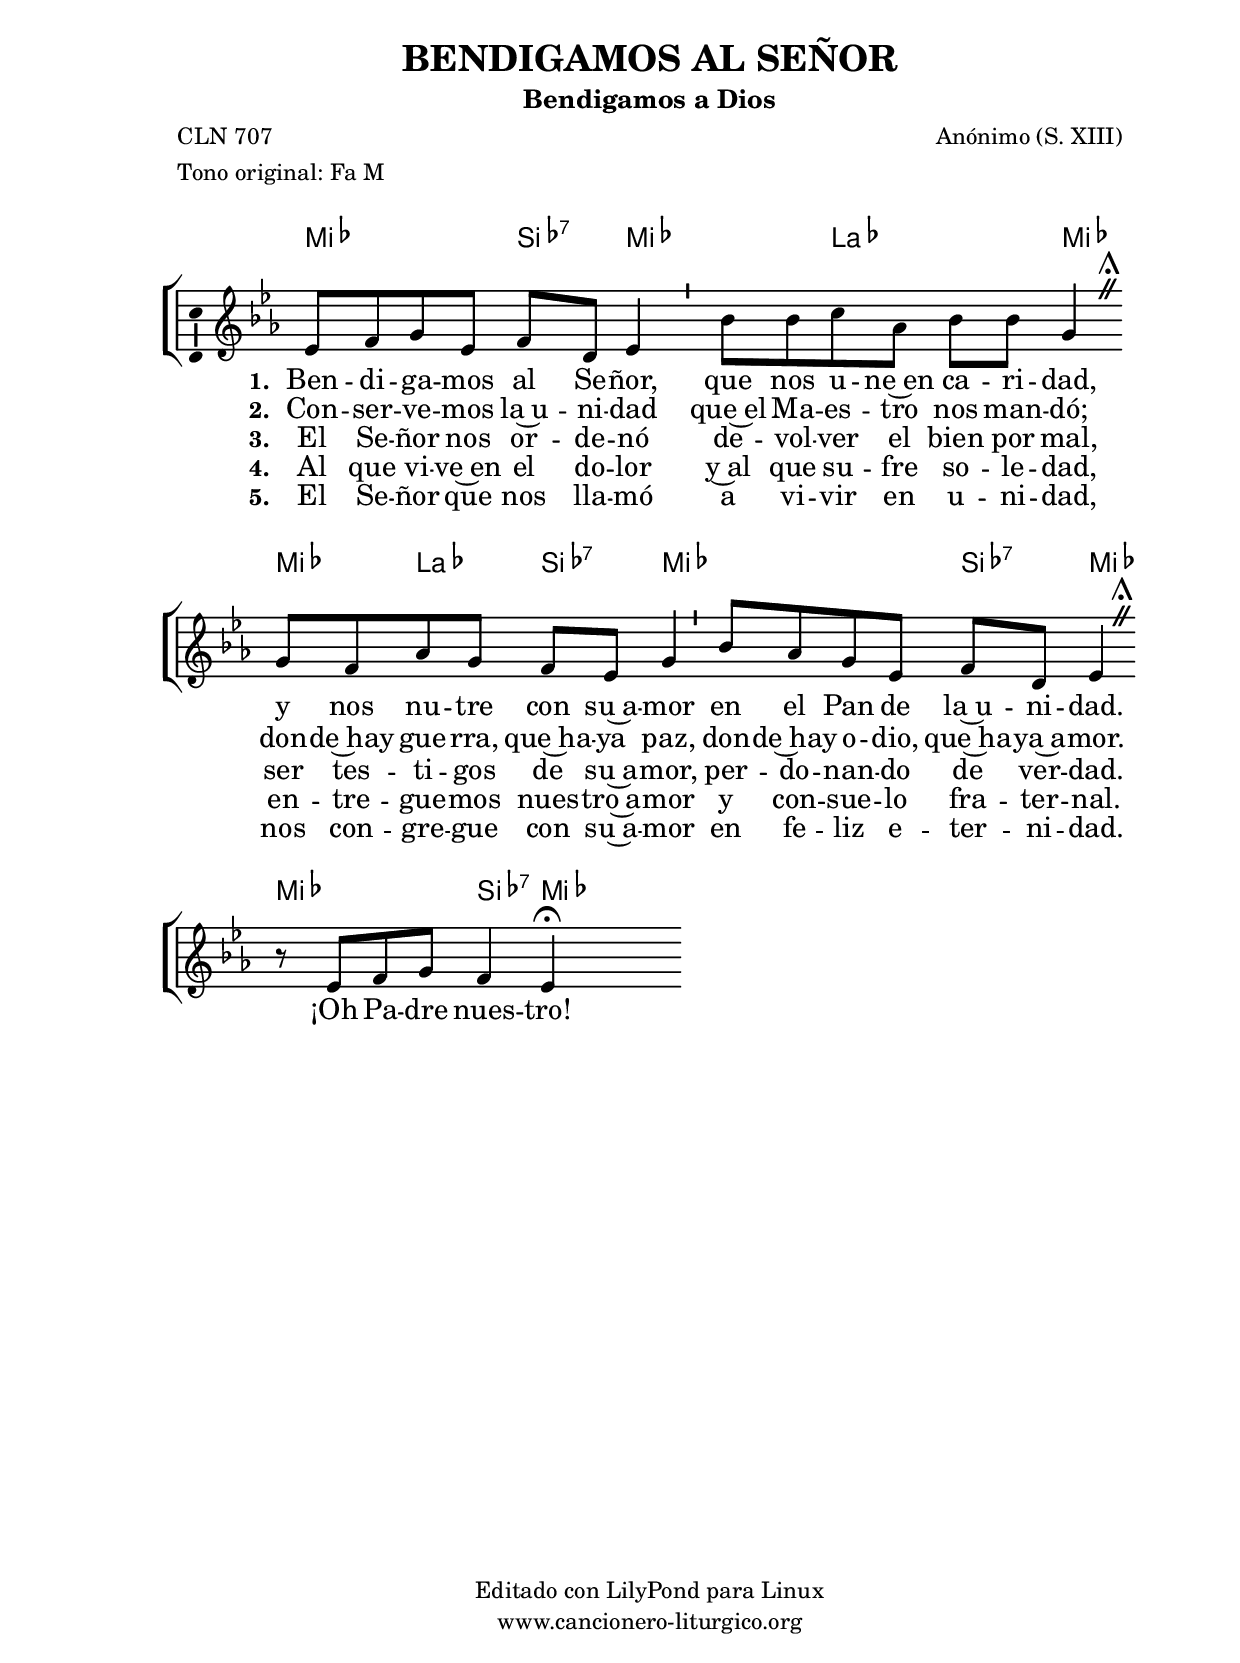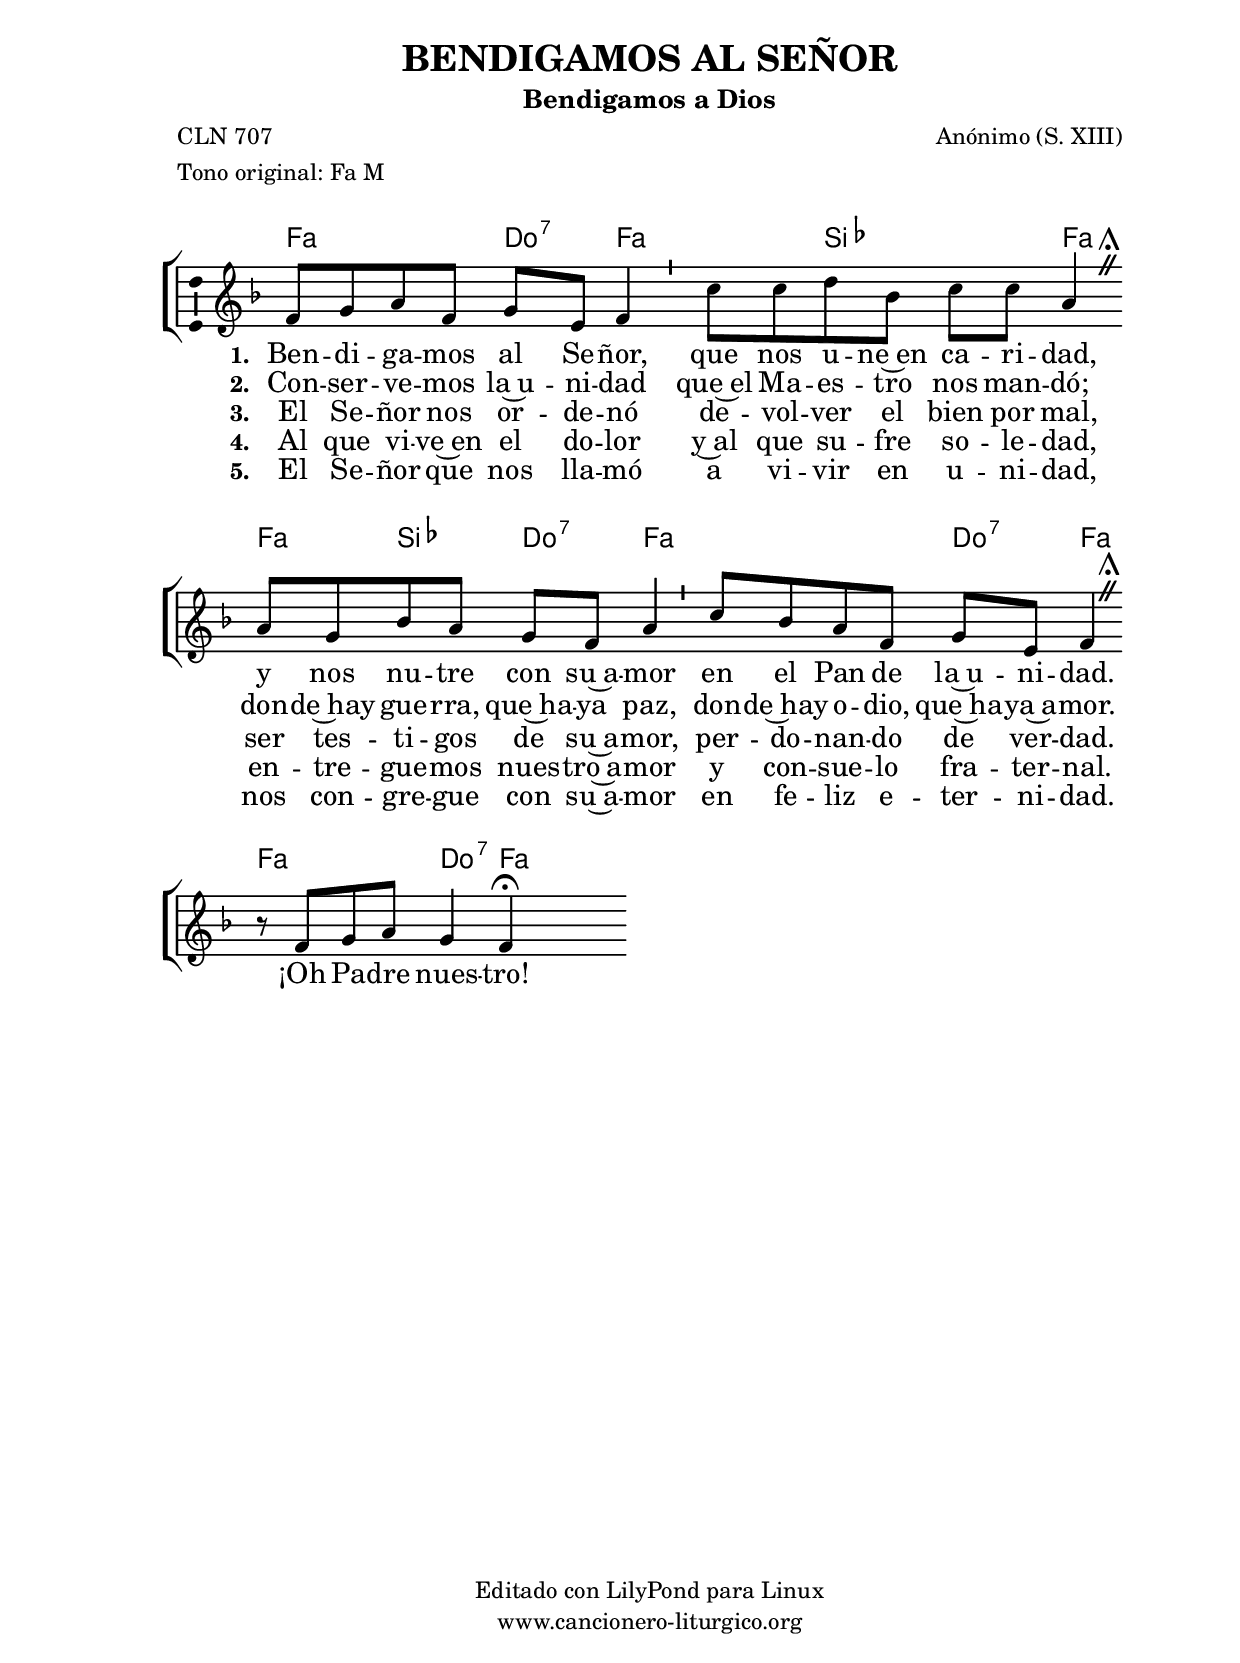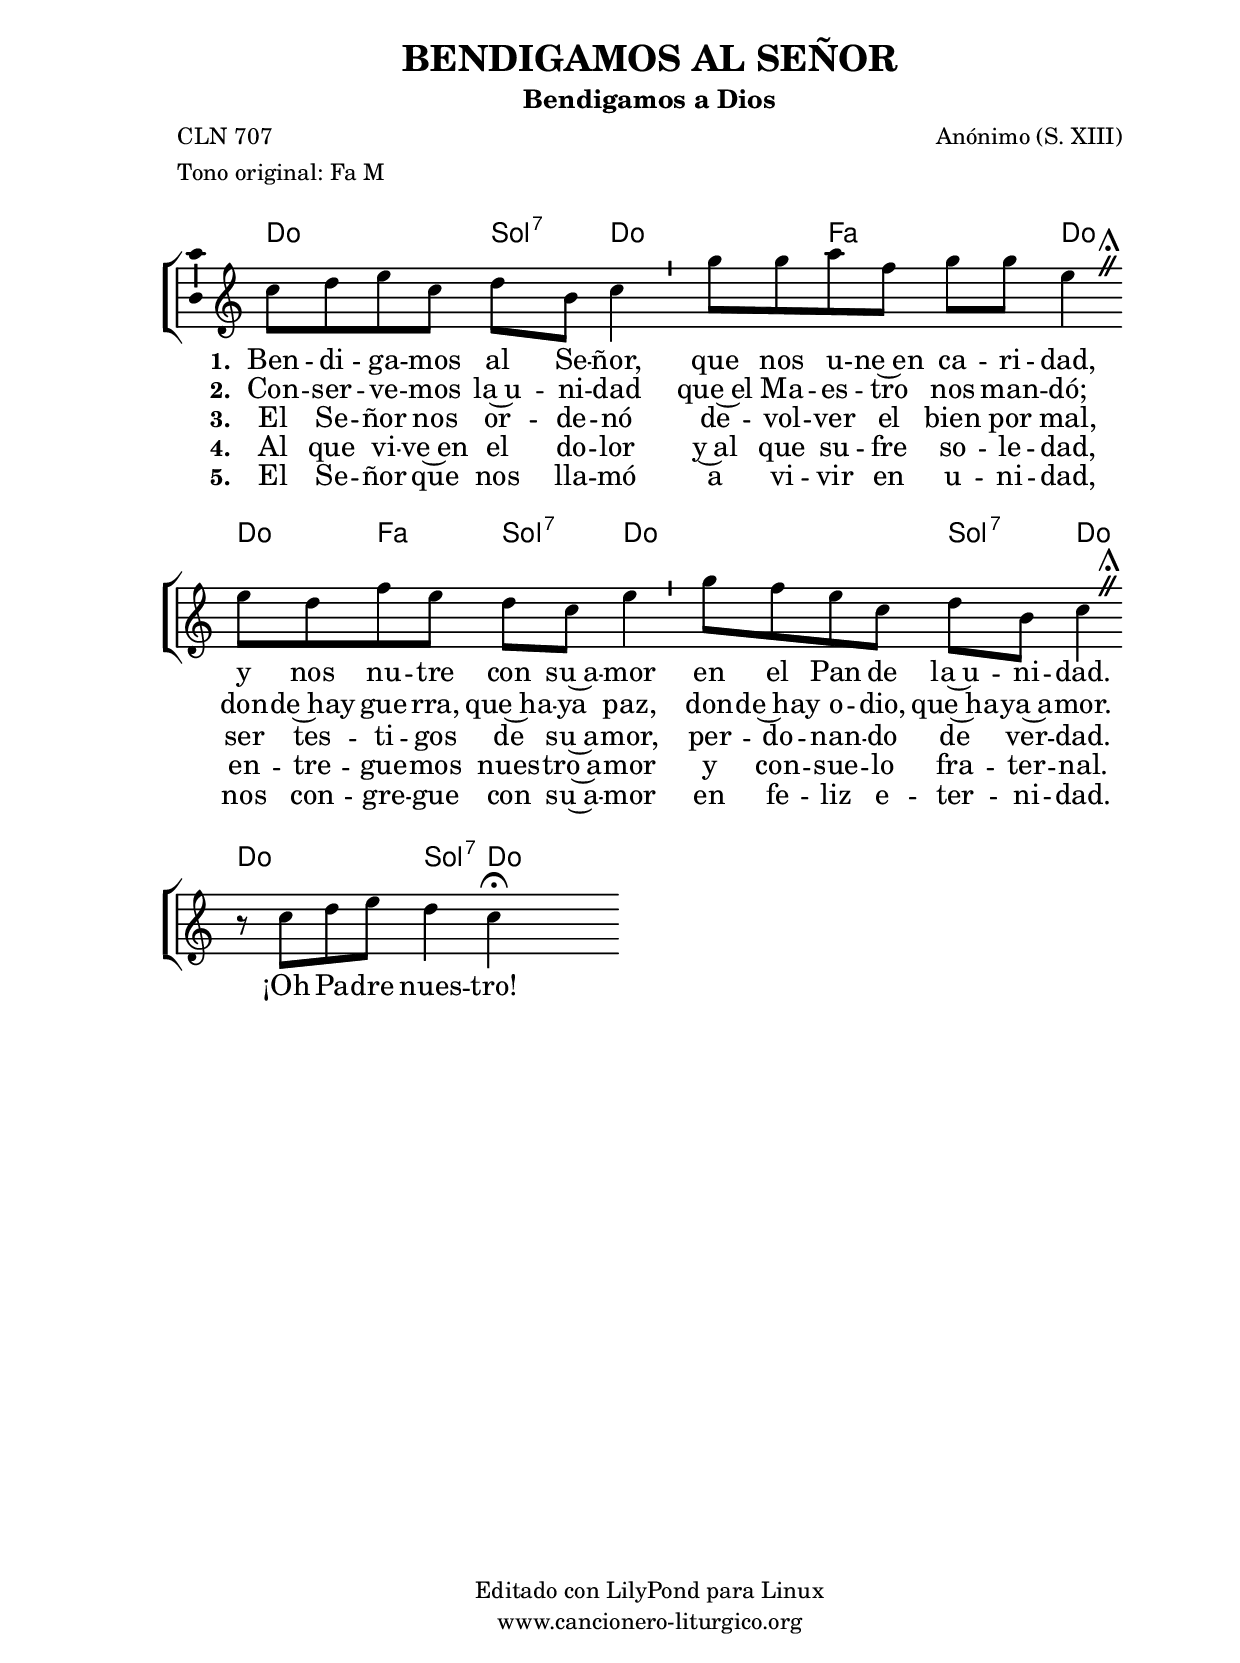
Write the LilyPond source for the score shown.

%
%para convertir .midi en .wav:
%timidity filename.midi -Ow -o finename.wav
%
%
%Para convertir de .wav a .mp3:
%lame -h -m j filename.wav
%
%
%para escuchar el midi:
%timidity nombrefichero.midi
%


%versión de lilypond para la que se ha escrito esta partitura:
\version "2.16.0"

	%Tamaño papel
	#(set-default-paper-size "a4")
	%Tamaño partitura
	#(set-global-staff-size 20)
	%No responde al pulsar sobre una nota
	#(ly:set-option 'point-and-click #f)

%parámetros del encabezamiento:
\header {
	title = "BENDIGAMOS AL SEÑOR"
	subtitle = "Bendigamos a Dios"
	composer = "Anónimo (S. XIII)"
	poet = "CLN 707"
	meter = "Tono original: Fa M"
	arranger = ""
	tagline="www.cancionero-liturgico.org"
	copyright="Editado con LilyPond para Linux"
	}

%para incluir divisiones gregorianas
\include "gregorian.ly"

%parámetros asociados al papel:
\paper  {
	oddHeaderMarkup = \markup {\fill-line { \on-the-fly #not-first-page \fromproperty #'header:title \on-the-fly #not-first-page \fromproperty #'header:composer }}
	evenHeaderMarkup = \markup {\fill-line { \fromproperty #'header:composer \fromproperty #'header:title }}
	#(set-paper-size "a4")
	print-page-number = ##f
	first-page-number = 1
	print-first-page-number = ##f
%	head-separation = 3.0 \cm
	top-margin = 2.0 \cm
	bottom-margin = 0.5\cm
%%%	bottom-margin = 0.0\cm
	left-margin = 3.0 \cm
	line-width = 16.0 \cm 
	indent = 8\mm
	interscoreline = 2.\mm
	between-system-space = 15\mm
%	para que las partituras no llenen la hoja:
	ragged-bottom = ##t
%	idem para la última hoja:
	ragged-last-bottom = ##f
%	para que las partituras llenen el ancho del papel:
	ragged-last = ##f
	after-title-space = 2.5 \cm
%page-count=1
system-count=3

	%Flexible Vertical Spacing
%	markup-markup-spacing =
%	#'((basic-distance . 15) (minimum-distance . 15) (padding . 3))
	markup-system-spacing =
	#'((basic-distance . 15) (minimum-distance . 15) (padding . 3))
	system-system-spacing =
	#'((basic-distance . 15) (minimum-distance . 15) (padding . 3))
	score-system-spacing =
	#'((basic-distance . 15) (minimum-distance . 15) (padding . 5))
%	top-system-spacing = % header
%	#'((basic-distance . 8) (minimum-distance . 0) (padding . 0))
%	top-markup-spacing =
%	#'((basic-distance . 20) (minimum-distance . 20) (padding . 0))
	last-bottom-spacing = % footer
	#'((basic-distance . 5) (minimum-distance . 5) (padding . 0))
%	score-markup-spacing =
%	#'((basic-distance . 16) (minimum-distance . 13) (padding . 0))

	}


%parámetros que afectan a toda la partitura:
global =  {
	%clave de sol (G):
	\clef G
	%armadura:
	\transpose f ees
	\key f \major
	\tempo 4=80
	\set Score.tempoHideNote = ##t
	}


acordes = {
	\italianChords
	\chordmode {
	\transpose f ees
{

f2 c4:7 f
f4 bes2 f4
f4 bes c:7 f
f f c:7 f
f f c:7 f

	}
	}
}

melodia = 

	\transpose f ees
{
	\relative c'{
	\time 4/4

f8 g a f g e f4
\divisioMinima
c'8 c d bes c c a4
\divisioMaior
\break
a8 g bes a g f a4
\divisioMinima \noBreak
c8 bes a f g e f4
\divisioMaior
\break
r8 f8 g a g4 f \fermata
s1
\finalis

%\bar "|."
	}
	}


texto = \lyricmode {
\set stanza =#"1. " Ben -- di -- ga -- mos al Se -- ñor,
que nos u -- ne~en ca -- ri -- dad,
y nos nu -- tre con su~a -- mor
en el Pan de la~u -- ni -- dad.
¡Oh Pa -- dre nues -- tro!

	}

textodos = \lyricmode {
\set stanza =#"2. " Con -- ser -- ve -- mos la~u -- ni -- dad
que~el Ma -- es -- tro nos man -- dó;
don -- de~hay gue -- rra, que~ha -- ya paz,
don -- de~hay o -- dio, que~ha -- ya~a -- mor.

	}

textotres = \lyricmode {
\set stanza =#"3. " El Se -- ñor nos or -- de -- nó
de -- vol -- ver el bien por mal,
ser tes -- ti -- gos de su~a -- mor,
per -- do -- nan -- do de ver -- dad.

	}

textocuatro = \lyricmode {
\set stanza =#"4. " Al que vi -- ve~en el do -- lor
y~al que su -- fre so -- le -- dad,
en -- tre -- gue -- mos nues -- tro~a -- mor
y con -- sue -- lo fra -- ter -- nal.

	}

textocinco = \lyricmode {
\set stanza =#"5. " El Se -- ñor que nos lla -- mó
a vi -- vir en u -- ni -- dad,
nos con -- gre -- gue con su~a -- mor
en fe -- liz e -- ter -- ni -- dad.

	}



acordesStaff = \context ChordNames = acordesStaff <<
	\set chordChanges = ##t
	\acordes
	>>


vozStaff = \context Voice = vozStaff
\with {\consists "Ambitus_engraver"}
<<
%	\set Staff.instrumentName = ""
%	\set Staff.shortInstrumentName = ""
%	\set Staff.midiInstrument = #"clarinet"
%	\set Staff.midiInstrument = #"cello"
%	\set Staff.midiInstrument = #"flute"
	\set Staff.midiInstrument = #"electric guitar (jazz)"
%	\set Staff.midiInstrument = #"english horn"
%	\set Staff.midiInstrument = #"violin"
%	\set Staff.midiInstrument = #"glockenspiel"
	\set Staff.midiMinimumVolume = #0.7
	\set Staff.midiMaximumVolume = #0.9
	\global
	\melodia
	>>

textoStaff = \context Lyrics = textoStaff <<
	\lyricsto vozStaff \texto
	>>

textodosStaff = \context Lyrics = textodosStaff <<
	\lyricsto vozStaff \textodos
	>>

textotresStaff = \context Lyrics = textotresStaff <<
	\lyricsto vozStaff \textotres
	>>

textocuatroStaff = \context Lyrics = textocuatroStaff <<
	\lyricsto vozStaff \textocuatro
	>>

textocincoStaff = \context Lyrics = textocincoStaff <<
	\lyricsto vozStaff \textocinco
	>>

\book {
	\score {
		\context ChoirStaff {
			\override StaffGroup.SystemStartBracket #'collapse-height = #1
			\override Score.SystemStartBar #'collapse-height = #1
			<<
			\acordesStaff
			\vozStaff
			\textoStaff
			\textodosStaff
			\textotresStaff
			\textocuatroStaff
			\textocincoStaff
			>>
			}
		\layout {
	    		\context {
				\Lyrics
				\override LyricText #'font-size = #2
				}
	   		 \context {
				\Score
				\override StaffSymbol #'staff-space = #(magstep +3)
				}
			 \context {
				\Staff
				\remove "Time_signature_engraver"
				\override BarLine #'transparent = ##t
				}
			}
		}
	\score {
		\unfoldRepeats
		\context ChoirStaff {
			<<
			\acordesStaff
			\vozStaff
			>>
			}
		\midi {
	  		\context {
	  			\Score
				tempoWholesPerMinute = #(ly:make-moment 70 4)
				}
			}
		}
	}



#(define output-suffix "C")
\book {
	\score {
		\context ChoirStaff {
			\override StaffGroup.SystemStartBracket #'collapse-height = #1
			\override Score.SystemStartBar #'collapse-height = #1
\transpose c d
			<<
			\acordesStaff
			\vozStaff
			\textoStaff
			\textodosStaff
			\textotresStaff
			\textocuatroStaff
			\textocincoStaff
			>>
			}
		\layout {
	    		\context {
				\Lyrics
				\override LyricText #'font-size = #2
				}
	   		 \context {
				\Score
				\override StaffSymbol #'staff-space = #(magstep +3)
				}
			 \context {
				\Staff
				\remove "Time_signature_engraver"
				\override BarLine #'transparent = ##t
				}
			}
		}
	}

#(define output-suffix "S")
\book {
	\score {
		\context ChoirStaff {
			\override StaffGroup.SystemStartBracket #'collapse-height = #1
			\override Score.SystemStartBar #'collapse-height = #1
\transpose c a
			<<
			\acordesStaff
			\vozStaff
			\textoStaff
			\textodosStaff
			\textotresStaff
			\textocuatroStaff
			\textocincoStaff
			>>
			}
		\layout {
	    		\context {
				\Lyrics
				\override LyricText #'font-size = #2
				}
	   		 \context {
				\Score
				\override StaffSymbol #'staff-space = #(magstep +3)
				}
			 \context {
				\Staff
				\remove "Time_signature_engraver"
				\override BarLine #'transparent = ##t
				}
			}
		}
	}


